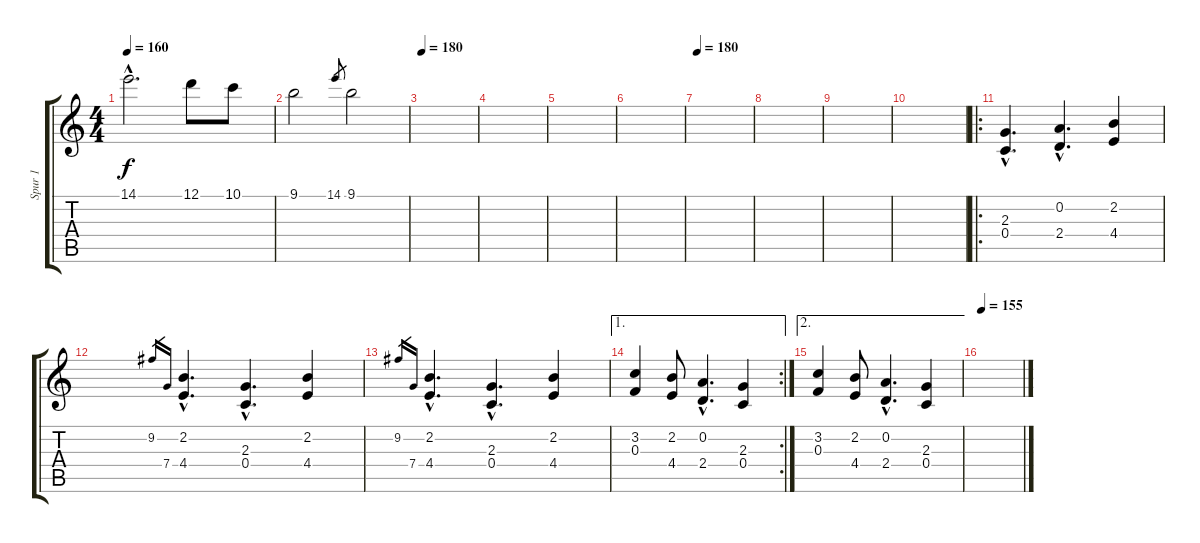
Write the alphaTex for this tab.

\track ("Spur 1" "Spur 1") {instrument panflute}
\staff {score tabs}
\tuning (D5 A4 F4 C4 G3 D3) {hide}
\ts (4 4)
\tempo 160
\clef g2
\ks c
14.1{hac}.2{d dy f} 12.1.8 10.1.8 |
9.1.2 14.1.8{gr} 9.1.2 |
\tempo 180
|
|
|
|
\tempo 180
|
|
|
|
\ro
(2.3{hac} 0.4{hac}).4{d instrument accordion} (0.2{hac} 2.4{hac}).4{d} (2.2 4.4).4 |
9.2.16{gr} 7.4.16{gr} (2.2{hac} 4.4{hac}).4{d} (2.3{hac} 0.4{hac}).4{d} (2.2 4.4).4 |
9.2.16{gr} 7.4.16{gr} (2.2{hac} 4.4{hac}).4{d} (2.3{hac} 0.4{hac}).4{d} (2.2 4.4).4 |
\ae 1
\rc 2
(3.2 0.3).4 (2.2 4.4).8 (0.2{hac} 2.4{hac}).4{d} (2.3 0.4).4 |
\ae 2
(3.2 0.3).4 (2.2 4.4).8 (0.2{hac} 2.4{hac}).4{d} (2.3 0.4).4 |
\tempo 155
